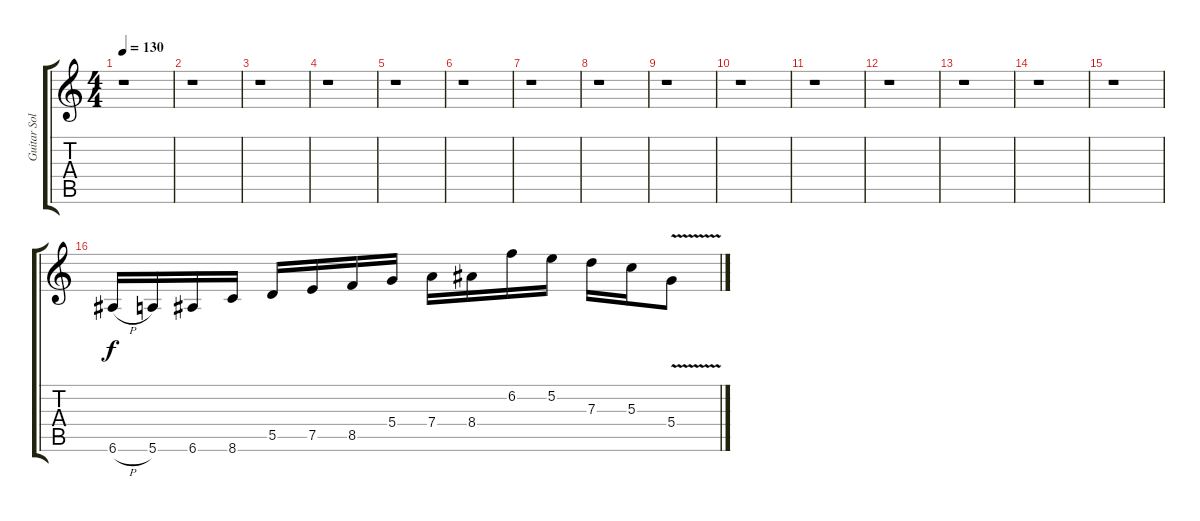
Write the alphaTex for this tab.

\track ("Guitar Solo" "Guitar Sol") {instrument overdrivenguitar}
\staff {score tabs}
\tuning (E4 B3 G3 D3 A2 E2) {hide}
\ts (4 4)
\tempo 130
\clef g2
\ks c
r.1{dy f} |
r.1 |
r.1 |
r.1 |
r.1 |
r.1 |
r.1 |
r.1 |
r.1 |
r.1 |
r.1 |
r.1 |
r.1 |
r.1 |
r.1 |
6.6{h}.16 5.6.16 6.6.16 8.6.16 5.5.16 7.5.16 8.5.16 5.4.16 7.4.16 8.4.16 6.2.16 5.2.16 7.3.16 5.3.16 5.4{v}.8
